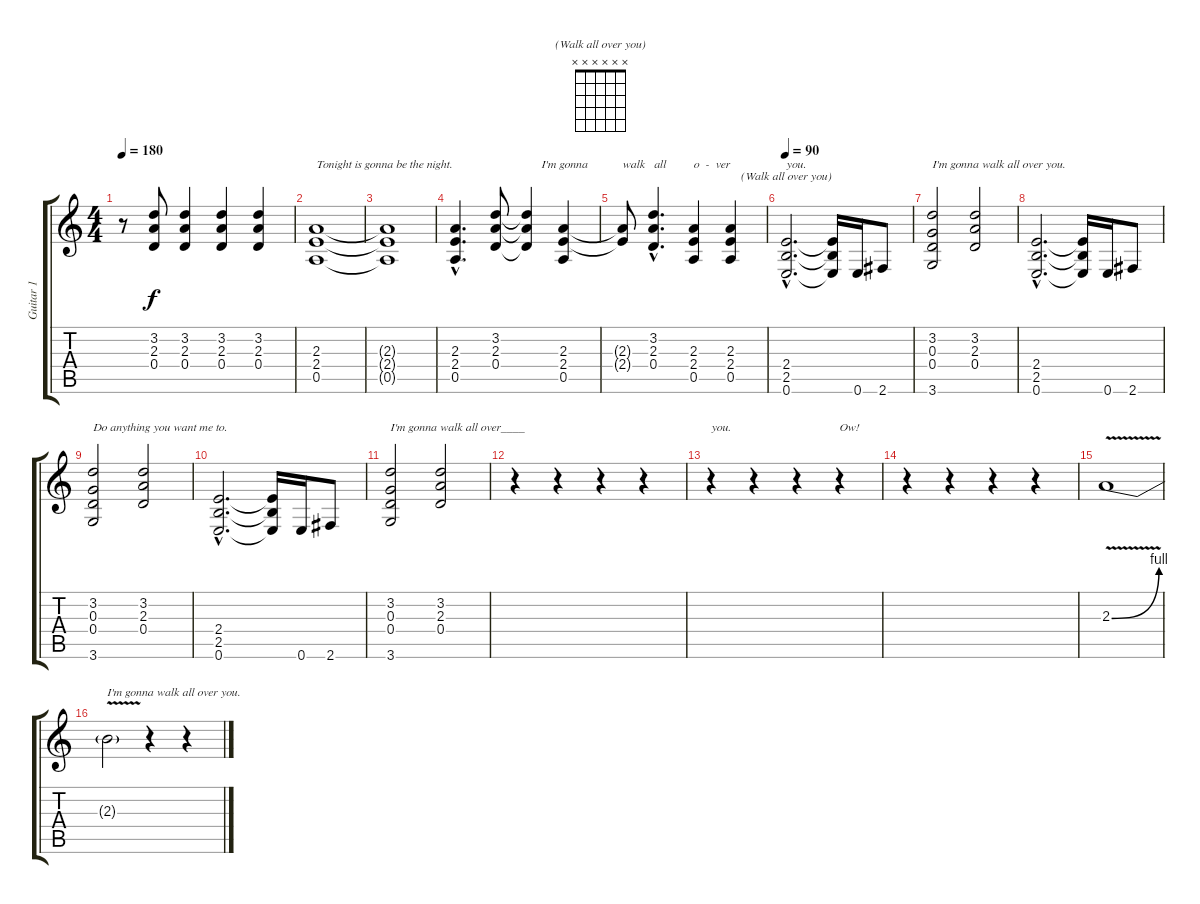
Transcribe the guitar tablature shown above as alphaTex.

\track ("Guitar 1" "Guitar 1") {instrument overdrivenguitar}
\staff {score tabs}
\tuning (E4 B3 G3 D3 A2 E2) {hide}
\chord ("(Walk all over you)" x x x x x x)
\ts (4 4)
\tempo 180
\clef g2
\ks c
r.8{dy f} (3.2 2.3 0.4).8 (3.2 2.3 0.4).4 (3.2 2.3 0.4).4 (3.2 2.3 0.4).4 |
(2.3 2.4 0.5).1{txt "Tonight is gonna be the night."} |
(2.3{t} 2.4{t} 0.5{t}).1 |
(2.3{hac} 2.4{hac} 0.5{hac}).4{d} (3.2 2.3 0.4).8 (3.2{t} 2.3{t} 0.4{t}).4{txt "     I'm gonna"} (2.3 2.4 0.5).4 |
(2.3{t} 2.4{t}).8{txt "walk   all"} (3.2{hac} 2.3{hac} 0.4{hac}).4{d} (2.3 2.4 0.5).4{txt "o  -  ver"} (2.3 2.4 0.5).4 |
\tempo 90
(2.4{hac} 2.5{hac} 0.6{hac}).2{d ch "(Walk all over you)" txt "you."} (2.4{t} 2.5{t} 0.6{t}).16 0.6.16 2.6.8 |
(3.2 0.3 0.4 3.6).2{txt "I'm gonna walk all over you."} (3.2 2.3 0.4).2 |
(2.4{hac} 2.5{hac} 0.6{hac}).2{d} (2.4{t} 2.5{t} 0.6{t}).16 0.6.16 2.6.8 |
(3.2 0.3 0.4 3.6).2{txt "Do anything you want me to."} (3.2 2.3 0.4).2 |
(2.4{hac} 2.5{hac} 0.6{hac}).2{d} (2.4{t} 2.5{t} 0.6{t}).16 0.6.16 2.6.8 |
(3.2 0.3 0.4 3.6).2{txt "I'm gonna walk all over____"} (3.2 2.3 0.4).2 |
r.4 r.4 r.4 r.4 |
r.4{txt "you."} r.4 r.4 r.4{txt "Ow!"} |
r.4 r.4 r.4 r.4 |
2.3{be (bend 0 0 60 4) v}.1 |
2.3{t}.2{txt "I'm gonna walk all over you."} r.4 r.4
